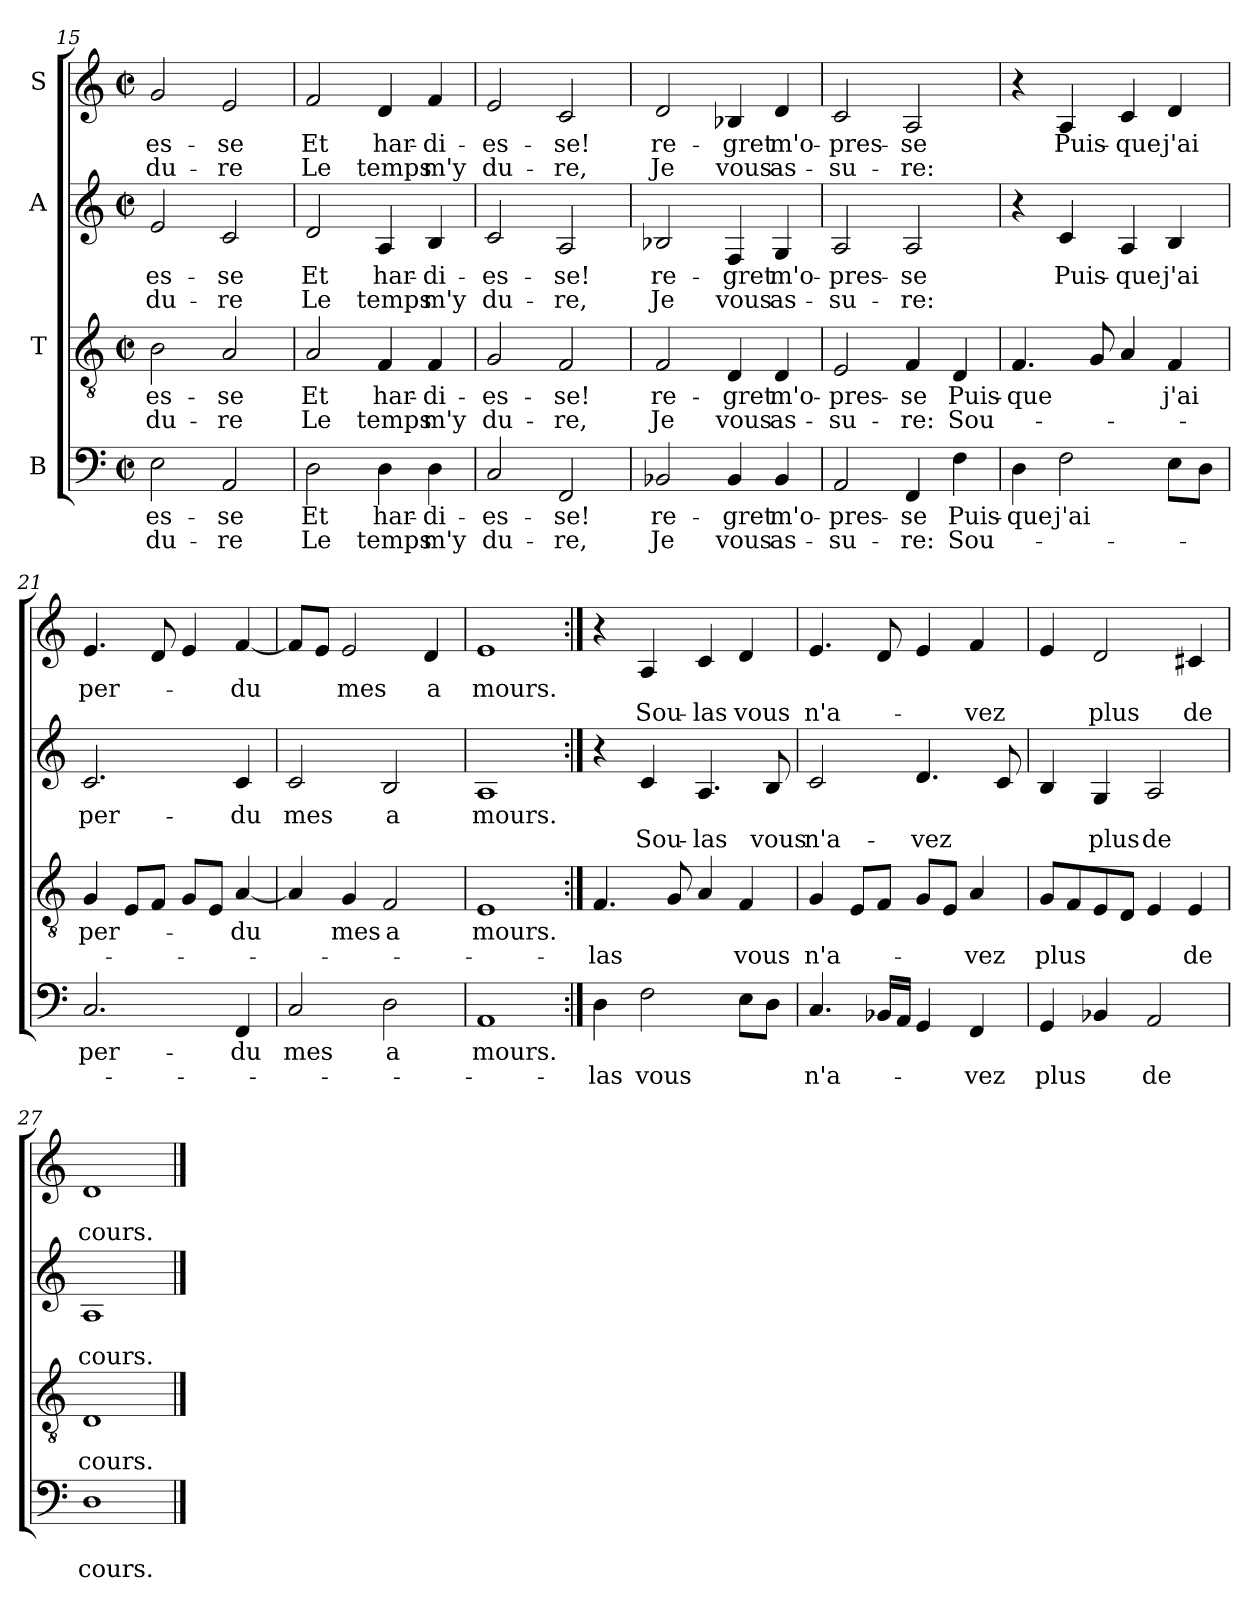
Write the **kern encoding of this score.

**kern	**text	**text	**kern	**text	**text	**kern	**text	**text	**kern	**text	**text
*part4	*part4	*part4	*part3	*part3	*part3	*part2	*part2	*part2	*part1	*part1	*part1
*staff4	*staff4	*staff4	*staff3	*staff3	*staff3	*staff2	*staff2	*staff2	*staff1	*staff1	*staff1
*I"B	*	*	*I"T	*	*	*I"A	*	*	*I"S	*	*
*clefF4	*	*	*clefGv2	*	*	*clefG2	*	*	*clefG2	*	*
*k[]	*	*	*k[]	*	*	*k[]	*	*	*k[]	*	*
*C:	*	*	*C:	*	*	*C:	*	*	*C:	*	*
*M2/2	*	*	*M2/2	*	*	*M2/2	*	*	*M2/2	*	*
*met(c|)	*	*	*met(c|)	*	*	*met(c|)	*	*	*met(c|)	*	*
=15	=15	=15	=15	=15	=15	=15	=15	=15	=15	=15	=15
2E\	-es-	du-	2B\	-es-	du-	2e/	-es-	du-	2g/	-es-	du-
2AA/	-se	-re	2A/	-se	-re	2c/	-se	-re	2e/	-se	-re
!!LO:LB:g=z
=16	=16	=16	=16	=16	=16	=16	=16	=16	=16	=16	=16
2D\	Et	Le	2A/	Et	Le	2d/	Et	Le	2f/	Et	Le
4D\	har-	temps	4F/	har-	temps	4A/	har-	temps	4d/	har-	temps
4D\	-di-	m'y	4F/	-di-	m'y	4B/	-di-	m'y	4f/	-di-	m'y
=17	=17	=17	=17	=17	=17	=17	=17	=17	=17	=17	=17
2C/	-es-	du-	2G/	-es-	du-	2c/	-es-	du-	2e/	-es-	du-
2FF/	-se!	-re,	2F/	-se!	-re,	2A/	-se!	-re,	2c/	-se!	-re,
=18	=18	=18	=18	=18	=18	=18	=18	=18	=18	=18	=18
2BB-X/	re-	Je	2F/	re-	Je	2B-X/	re-	Je	2d/	re-	Je
4BB-/	-gret	vous	4D/	-gret	vous	4F/	-gret	vous	4B-X/	-gret	vous
4BB-/	m'o-	as-	4D/	m'o-	as-	4G/	m'o-	as-	4d/	m'o-	as-
=19	=19	=19	=19	=19	=19	=19	=19	=19	=19	=19	=19
2AA/	-pres-	-su-	2E/	-pres-	-su-	2A/	-pres-	-su-	2c/	-pres-	-su-
4FF/	-se	-re:	4F/	-se	-re:	2A/	-se	-re:	2A/	-se	-re:
4F\	Puis-	Sou-	4D/	Puis-	Sou-	.	.	.	.	.	.
=20	=20	=20	=20	=20	=20	=20	=20	=20	=20	=20	=20
4D\	-que	.	4.F/	-que	.	4r	.	.	4r	.	.
2F\	j'ai	.	.	.	.	4c/	Puis-	.	4A/	Puis-	.
.	.	.	8G/	.	.	.	.	.	.	.	.
.	.	.	4A/	.	.	4A/	-que	.	4c/	-que	.
8E\L	.	.	4F/	j'ai	.	4B/	j'ai	.	4d/	j'ai	.
8D\J	.	.	.	.	.	.	.	.	.	.	.
=21	=21	=21	=21	=21	=21	=21	=21	=21	=21	=21	=21
2.C/	per-	.	4G/	per-	.	2.c/	per-	.	4.e/	per-	.
.	.	.	8E/L	.	.	.	.	.	.	.	.
.	.	.	8F/J	.	.	.	.	.	8d/	.	.
.	.	.	8G/L	.	.	.	.	.	4e/	.	.
.	.	.	8E/J	.	.	.	.	.	.	.	.
4FF/	-du	.	[4A/	-du	.	4c/	-du	.	[4f/	-du	.
!!LO:LB:g=z
=22	=22	=22	=22	=22	=22	=22	=22	=22	=22	=22	=22
2C/	mes	.	4A/]	.	.	2c/	mes	.	8f/L]	.	.
.	.	.	.	.	.	.	.	.	8e/J	.	.
.	.	.	4G/	mes	.	.	.	.	2e/	mes	.
2D\	a	.	2F/	a	.	2B/	a	.	.	.	.
.	.	.	.	.	.	.	.	.	4d/	a	.
=23	=23	=23	=23	=23	=23	=23	=23	=23	=23	=23	=23
1AA	mours.	.	1E	mours.	.	1A	mours.	.	1e	mours.	.
=24:|!	=24:|!	=24:|!	=24:|!	=24:|!	=24:|!	=24:|!	=24:|!	=24:|!	=24:|!	=24:|!	=24:|!
4D\	.	-­las	4.F/	.	-­las	4r	.	.	4r	.	.
2F\	.	vous	.	.	.	4c/	.	Sou-	4A/	.	Sou-
.	.	.	8G/	.	.	.	.	.	.	.	.
.	.	.	4A/	.	.	4.A/	.	-las	4c/	.	-las
8E\L	.	.	4F/	.	vous	.	.	.	4d/	.	vous
8D\J	.	.	.	.	.	8B/	.	vous	.	.	.
=25	=25	=25	=25	=25	=25	=25	=25	=25	=25	=25	=25
4.C/	.	n'a-	4G/	.	n'a-	2c/	.	n'a-	4.e/	.	n'a-
.	.	.	8E/L	.	.	.	.	.	.	.	.
16BB-X/LL	.	.	8F/J	.	.	.	.	.	8d/	.	.
16AA/JJ	.	.	.	.	.	.	.	.	.	.	.
4GG/	.	.	8G/L	.	.	4.d/	.	-vez	4e/	.	.
.	.	.	8E/J	.	.	.	.	.	.	.	.
4FF/	.	-vez	4A/	.	-vez	.	.	.	4f/	.	-vez
.	.	.	.	.	.	8c/	.	.	.	.	.
=26	=26	=26	=26	=26	=26	=26	=26	=26	=26	=26	=26
4GG/	.	plus	8G/L	.	plus	4B/	.	.	4e/	.	.
.	.	.	8F/	.	.	.	.	.	.	.	.
4BB-X/	.	.	8E/	.	.	4G/	.	plus	2d/	.	plus
.	.	.	8D/J	.	.	.	.	.	.	.	.
2AA/	.	de	4E/	.	.	2A/	.	de	.	.	.
.	.	.	4E/	.	de	.	.	.	4c#X/	.	de
=27	=27	=27	=27	=27	=27	=27	=27	=27	=27	=27	=27
1D	.	cours.	1D	.	cours.	1A	.	cours.	1d	.	cours.
==	==	==	==	==	==	==	==	==	==	==	==
*-	*-	*-	*-	*-	*-	*-	*-	*-	*-	*-	*-
